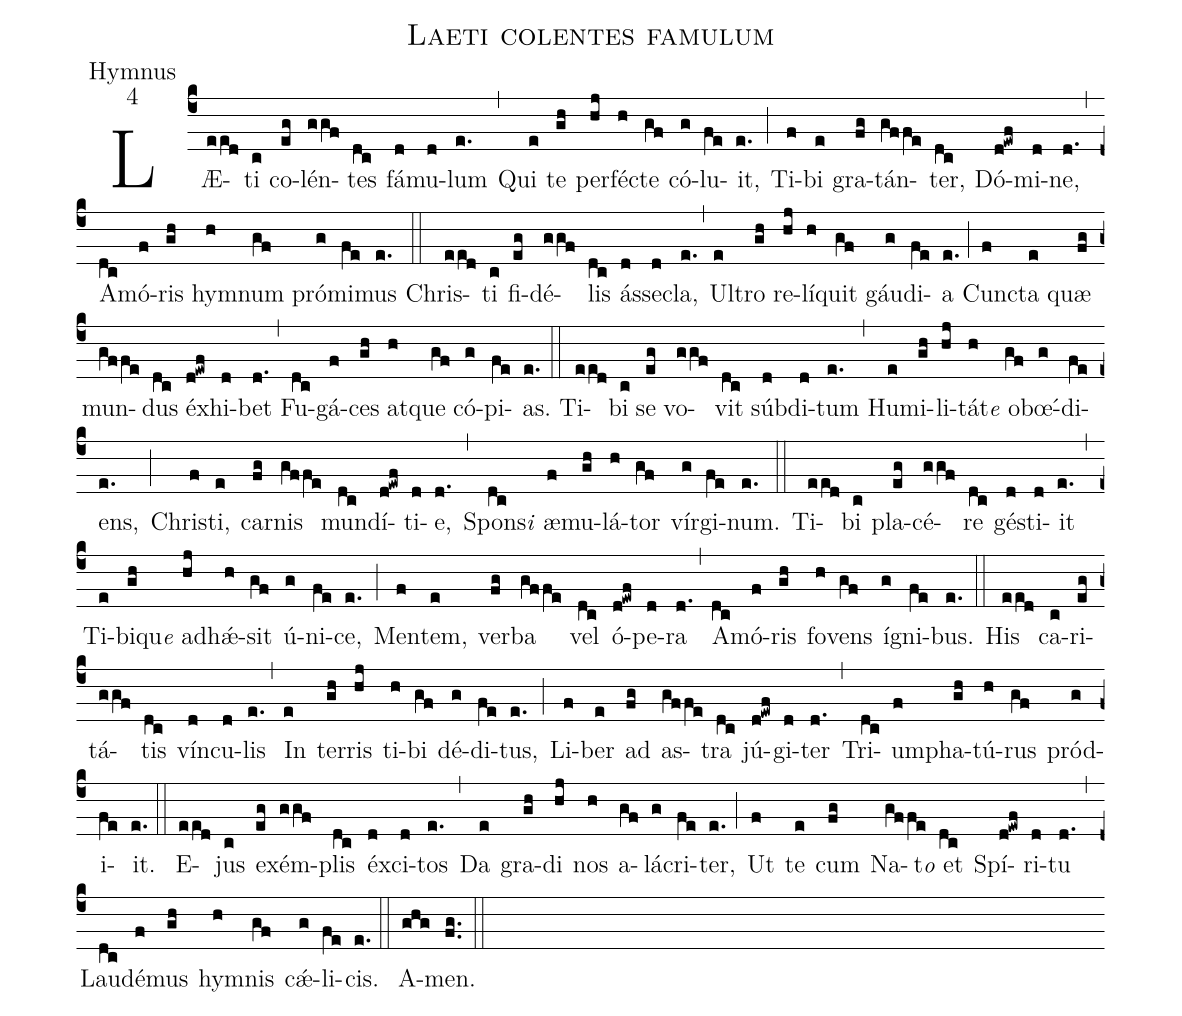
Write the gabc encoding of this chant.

name:Laeti colentes famulum;
office-part:Hymnus;
mode:4;
%%
(c4)
LÆ(eed)ti(c) co(eg)lén(ggf)tes(dc) fá(d)mu(d)lum(e.) (,)
Qui(e) te(gh) per(hj)féc(h)te(gf) có(g)lu(fe)it,(e.) (;)
Ti(f)bi(e) gra(fg)tán(gffe)ter,(dc) Dó(d!ewf)mi(d)ne,(d.) (,)
A(dc)mó(f)ris(gh) hym(h)num(gf) pró(g)mi(fe)mus(e.) (::)

Chris(eed)ti(c) fi(eg)dé(ggf)lis(dc) ás(d)se(d)cla,(e.) (,)
Ul(e)tro(gh) re(hj)lí(h)quit(gf) gáu(g)di(fe)a(e.) (;)
Cunc(f)ta(e) quæ(fg) mun(gffe)dus(dc) éx(d!ewf)hi(d)bet(d.) (,)
Fu(dc)gá(f)ces(gh) at(h)que(gf) có(g)pi(fe)as.(e.) (::)

Ti(eed)bi(c) se(eg) vo(ggf)vit(dc) súb(d)di(d)tum(e.) (,)
Hu(e)mi(gh)li(hj)tá(h)t<e>e</e> {o}b(gf)œ(g)́di(fe)ens,(e.) (;)
Chris(f)ti,(e) car(fg)nis(gffe) mun(dc)dí(d!ewf)ti(d)e,(d.) (,)
Spon(dc)s<e>i</e> {æ}(f)mu(gh)lá(h)tor(gf) vír(g)gi(fe)num.(e.) (::)

Ti(eed)bi(c) pla(eg)cé(ggf)re(dc) gés(d)ti(d)it(e.) (,)
Ti(e)bi(gh)qu<e>e</e> {a}d(hj)hǽ(h)sit(gf) ú(g)ni(fe)ce,(e.) (;)
Men(f)tem,(e) ver(fg)ba(gffe) vel(dc) ó(d!ewf)pe(d)ra(d.) (,)
A(dc)mó(f)ris(gh) fo(h)vens(gf) í(g)gni(fe)bus.(e.) (::)

His(eed) ca(c)ri(eg)tá(ggf)tis(dc) vín(d)cu(d)lis(e.) (,)
In(e) ter(gh)ris(hj) ti(h)bi(gf) dé(g)di(fe)tus,(e.) (;)
Li(f)ber(e) ad(fg) as(gffe)tra(dc) jú(d!ewf)gi(d)ter(d.) (,)
Tri(dc)um(f)pha(gh)tú(h)rus(gf) pród(g)i(fe)it.(e.) (::)

E(eed)jus(c) ex(eg)ém(ggf)plis(dc) éx(d)ci(d)tos(e.) (,)
Da(e) gra(gh)di(hj) nos(h) a(gf)lá(g)cri(fe)ter,(e.) (;)
Ut(f) te(e) cum(fg) Na(gffe)t<e>o</e> {e}t(dc) Spí(d!ewf)ri(d)tu(d.) (,)
Lau(dc)dé(f)mus(gh) hym(h)nis(gf) cǽ(g)li(fe)cis.(e.) (::)

A(ghg)men.(fg..) (::)
